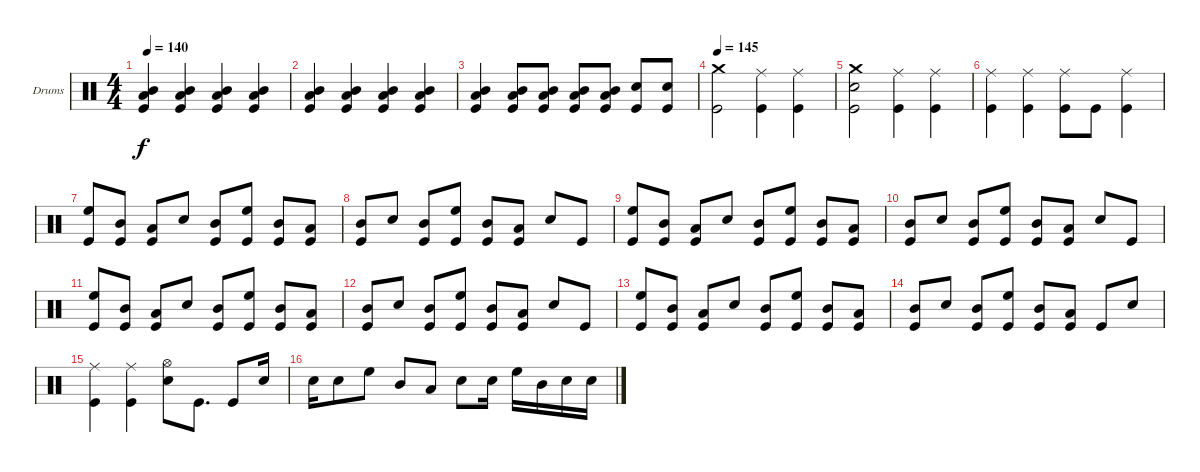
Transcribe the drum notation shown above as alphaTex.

\bracketExtendMode groupsimilarinstruments
\firstSystemTrackNameOrientation horizontal
\otherSystemsTrackNameOrientation horizontal
\track ("Drumkit" "Drums") {instrument percussion}
\staff {score}
\articulation defaults
\ts (4 4)
\tempo 140
\clef neutral
\ks c
("Kick (hit)" "Low Tom (hit)" "Mid Tom (hit)").4{dy f} ("Kick (hit)" "Low Tom (hit)" "Mid Tom (hit)").4 ("Kick (hit)" "Low Tom (hit)" "Mid Tom (hit)").4 ("Kick (hit)" "Low Tom (hit)" "Mid Tom (hit)").4 |
("Kick (hit)" "Low Tom (hit)" "Mid Tom (hit)").4 ("Kick (hit)" "Low Tom (hit)" "Mid Tom (hit)").4 ("Kick (hit)" "Low Tom (hit)" "Mid Tom (hit)").4 ("Kick (hit)" "Low Tom (hit)" "Mid Tom (hit)").4 |
("Kick (hit)" "Low Tom (hit)" "Mid Tom (hit)").4 ("Kick (hit)" "Low Tom (hit)" "Mid Tom (hit)").8 ("Kick (hit)" "Low Tom (hit)" "Mid Tom (hit)").8 ("Kick (hit)" "Low Tom (hit)" "Mid Tom (hit)").8 ("Kick (hit)" "Low Tom (hit)" "Mid Tom (hit)").8 ("Kick (hit)" "Snare (hit) 2").8 ("Kick (hit)" "Snare (hit) 2").8 |
\tempo 145
("Crash medium (hit)" "Kick (hit)").2 ("Ride (middle)" "Kick (hit)").4 ("Ride (middle)" "Kick (hit)").4 |
("Crash medium (hit)" "Snare (hit) 2" "Kick (hit)").2 ("Ride (middle)" "Kick (hit)").4 ("Ride (middle)" "Kick (hit)").4 |
("Ride (middle)" "Kick (hit)").4 ("Ride (middle)" "Kick (hit)").4 ("Ride (middle)" "Kick (hit)").8 "Kick (hit)".8 ("Ride (middle)" "Kick (hit)").4 |
("High Floor Tom (hit)" "Kick (hit)").8 ("Mid Tom (hit)" "Kick (hit)").8 ("Low Tom (hit)" "Kick (hit)").8 "Snare (hit) 2".8 ("Mid Tom (hit)" "Kick (hit)").8 ("High Floor Tom (hit)" "Kick (hit)").8 ("Mid Tom (hit)" "Kick (hit)").8 ("Low Tom (hit)" "Kick (hit)").8 |
("Mid Tom (hit)" "Kick (hit)").8 "Snare (hit) 2".8 ("Mid Tom (hit)" "Kick (hit)").8 ("High Floor Tom (hit)" "Kick (hit)").8 ("Mid Tom (hit)" "Kick (hit)").8 ("Low Tom (hit)" "Kick (hit)").8 "Snare (hit) 2".8 "Kick (hit)".8 |
("High Floor Tom (hit)" "Kick (hit)").8 ("Mid Tom (hit)" "Kick (hit)").8 ("Low Tom (hit)" "Kick (hit)").8 "Snare (hit) 2".8 ("Mid Tom (hit)" "Kick (hit)").8 ("High Floor Tom (hit)" "Kick (hit)").8 ("Mid Tom (hit)" "Kick (hit)").8 ("Low Tom (hit)" "Kick (hit)").8 |
("Mid Tom (hit)" "Kick (hit)").8 "Snare (hit) 2".8 ("Mid Tom (hit)" "Kick (hit)").8 ("High Floor Tom (hit)" "Kick (hit)").8 ("Mid Tom (hit)" "Kick (hit)").8 ("Low Tom (hit)" "Kick (hit)").8 "Snare (hit) 2".8 "Kick (hit)".8 |
("High Floor Tom (hit)" "Kick (hit)").8 ("Mid Tom (hit)" "Kick (hit)").8 ("Low Tom (hit)" "Kick (hit)").8 "Snare (hit) 2".8 ("Mid Tom (hit)" "Kick (hit)").8 ("High Floor Tom (hit)" "Kick (hit)").8 ("Mid Tom (hit)" "Kick (hit)").8 ("Low Tom (hit)" "Kick (hit)").8 |
("Mid Tom (hit)" "Kick (hit)").8 "Snare (hit) 2".8 ("Mid Tom (hit)" "Kick (hit)").8 ("High Floor Tom (hit)" "Kick (hit)").8 ("Mid Tom (hit)" "Kick (hit)").8 ("Low Tom (hit)" "Kick (hit)").8 "Snare (hit) 2".8 "Kick (hit)".8 |
("High Floor Tom (hit)" "Kick (hit)").8 ("Mid Tom (hit)" "Kick (hit)").8 ("Low Tom (hit)" "Kick (hit)").8 "Snare (hit) 2".8 ("Mid Tom (hit)" "Kick (hit)").8 ("High Floor Tom (hit)" "Kick (hit)").8 ("Mid Tom (hit)" "Kick (hit)").8 ("Low Tom (hit)" "Kick (hit)").8 |
("Mid Tom (hit)" "Kick (hit)").8 "Snare (hit) 2".8 ("Mid Tom (hit)" "Kick (hit)").8 ("High Floor Tom (hit)" "Kick (hit)").8 ("Mid Tom (hit)" "Kick (hit)").8 ("Low Tom (hit)" "Kick (hit)").8 "Kick (hit)".8 "Snare (hit) 2".8 |
("Ride (middle)" "Kick (hit)").4 ("Ride (middle)" "Kick (hit)").4 ("Hi-Hat (open)" "Snare (hit) 2").8 "Kick (hit)".8{d} "Kick (hit)".8 "Snare (hit) 2".16 |
"Snare (hit) 2".16 "Snare (hit) 2".8 "High Floor Tom (hit)".8 "Mid Tom (hit)".8 "Low Tom (hit)".8 "Snare (hit) 2".8 "Snare (hit) 2".16 "High Floor Tom (hit)".16 "Mid Tom (hit)".16 "Snare (hit) 2".16 "Snare (hit) 2".16
